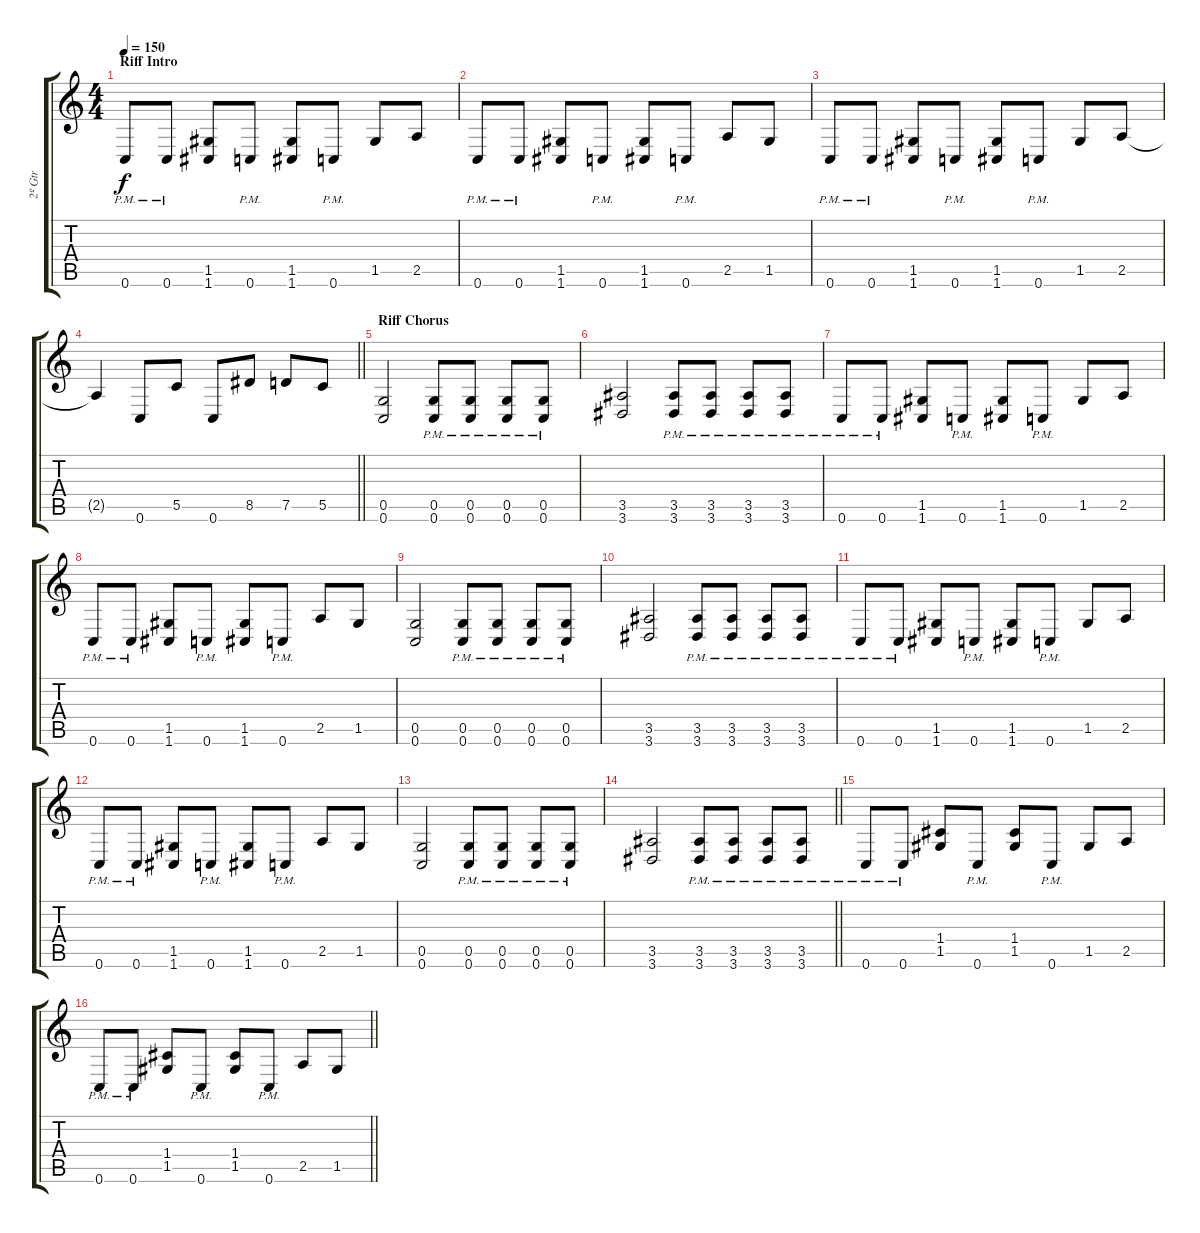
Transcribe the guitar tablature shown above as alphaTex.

\track ("2º Gtr" "2º Gtr") {instrument distortionguitar}
\staff {score tabs}
\tuning (D4 A3 F3 C3 G2 C2) {hide}
\ts (4 4)
\section ("" "Riff Intro")
\tempo 150
\clef g2
\ks c
0.6{pm}.8{dy f} 0.6{pm}.8 (1.5 1.6).8 0.6{pm}.8 (1.5 1.6).8 0.6{pm}.8 1.5.8 2.5.8 |
0.6{pm}.8 0.6{pm}.8 (1.5 1.6).8 0.6{pm}.8 (1.5 1.6).8 0.6{pm}.8 2.5.8 1.5.8 |
0.6{pm}.8 0.6{pm}.8 (1.5 1.6).8 0.6{pm}.8 (1.5 1.6).8 0.6{pm}.8 1.5.8 2.5.8 |
\barLineRight lightlight
2.5{t}.4 0.6.8 5.5.8 0.6.8 8.5.8 7.5.8 5.5.8 |
\section ("" "Riff Chorus")
(0.5 0.6).2 (0.5{pm} 0.6{pm}).8 (0.5{pm} 0.6{pm}).8 (0.5{pm} 0.6{pm}).8 (0.5{pm} 0.6{pm}).8 |
(3.5 3.6).2 (3.5{pm} 3.6{pm}).8 (3.5{pm} 3.6{pm}).8 (3.5{pm} 3.6{pm}).8 (3.5{pm} 3.6{pm}).8 |
0.6{pm}.8 0.6{pm}.8 (1.5 1.6).8 0.6{pm}.8 (1.5 1.6).8 0.6{pm}.8 1.5.8 2.5.8 |
0.6{pm}.8 0.6{pm}.8 (1.5 1.6).8 0.6{pm}.8 (1.5 1.6).8 0.6{pm}.8 2.5.8 1.5.8 |
(0.5 0.6).2 (0.5{pm} 0.6{pm}).8 (0.5{pm} 0.6{pm}).8 (0.5{pm} 0.6{pm}).8 (0.5{pm} 0.6{pm}).8 |
(3.5 3.6).2 (3.5{pm} 3.6{pm}).8 (3.5{pm} 3.6{pm}).8 (3.5{pm} 3.6{pm}).8 (3.5{pm} 3.6{pm}).8 |
0.6{pm}.8 0.6{pm}.8 (1.5 1.6).8 0.6{pm}.8 (1.5 1.6).8 0.6{pm}.8 1.5.8 2.5.8 |
0.6{pm}.8 0.6{pm}.8 (1.5 1.6).8 0.6{pm}.8 (1.5 1.6).8 0.6{pm}.8 2.5.8 1.5.8 |
(0.5 0.6).2 (0.5{pm} 0.6{pm}).8 (0.5{pm} 0.6{pm}).8 (0.5{pm} 0.6{pm}).8 (0.5{pm} 0.6{pm}).8 |
\barLineRight lightlight
(3.5 3.6).2 (3.5{pm} 3.6{pm}).8 (3.5{pm} 3.6{pm}).8 (3.5{pm} 3.6{pm}).8 (3.5{pm} 3.6{pm}).8 |
0.6{pm}.8 0.6{pm}.8 (1.4 1.5).8 0.6{pm}.8 (1.4 1.5).8 0.6{pm}.8 1.5.8 2.5.8 |
\barLineRight lightlight
0.6{pm}.8 0.6{pm}.8 (1.4 1.5).8 0.6{pm}.8 (1.4 1.5).8 0.6{pm}.8 2.5.8 1.5.8
